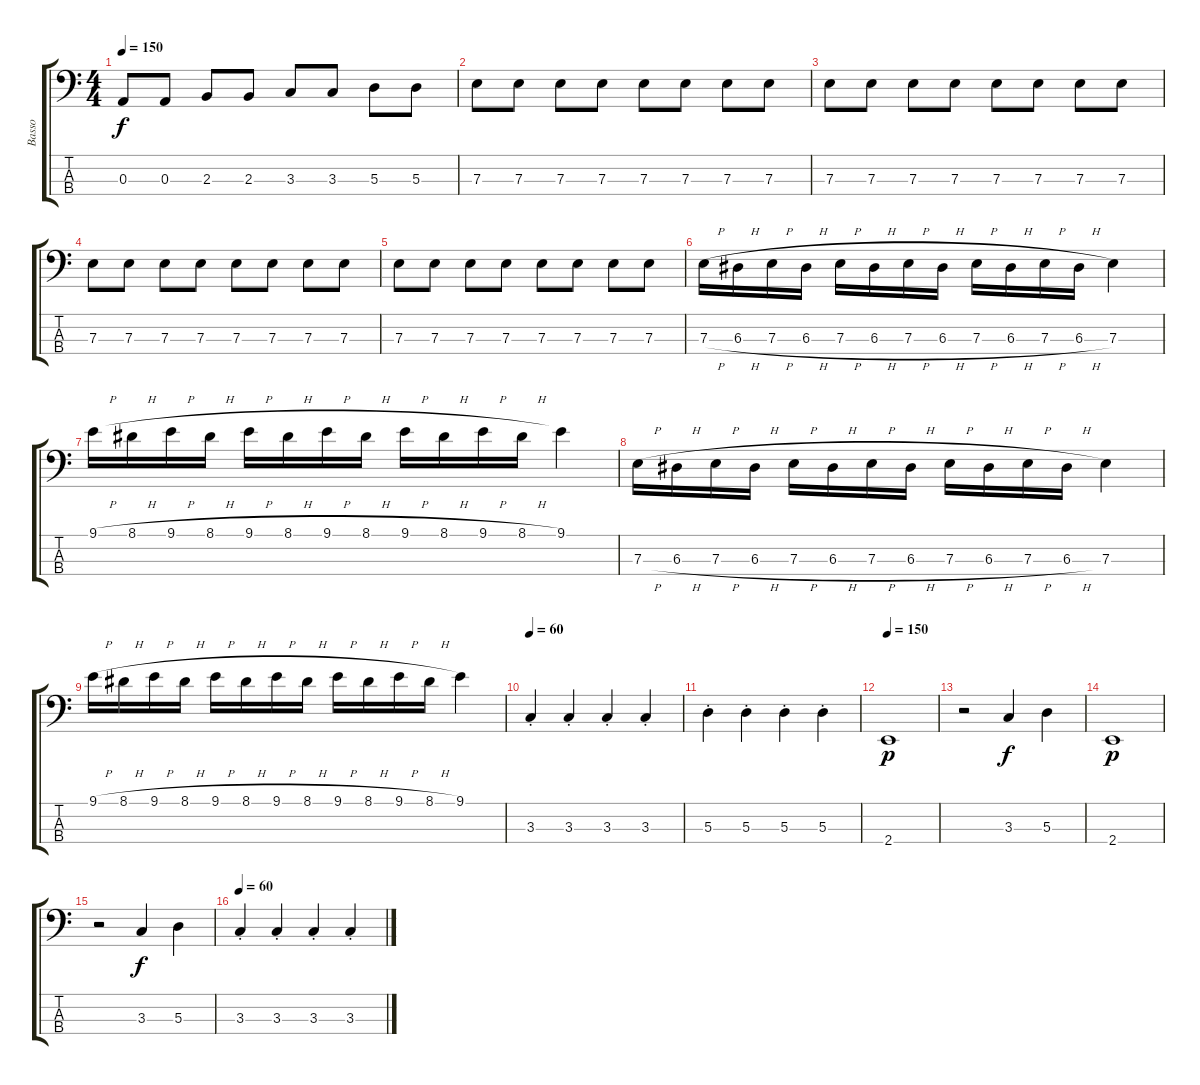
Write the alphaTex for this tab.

\track ("Basso" "Basso") {instrument electricbassfinger}
\staff {score tabs}
\tuning (G2 D2 A1 D1) {hide}
\ts (4 4)
\tempo 150
\clef f4
\ks c
0.3.8{dy f} 0.3.8 2.3.8 2.3.8 3.3.8 3.3.8 5.3.8 5.3.8 |
7.3.8 7.3.8 7.3.8 7.3.8 7.3.8 7.3.8 7.3.8 7.3.8 |
7.3.8 7.3.8 7.3.8 7.3.8 7.3.8 7.3.8 7.3.8 7.3.8 |
7.3.8 7.3.8 7.3.8 7.3.8 7.3.8 7.3.8 7.3.8 7.3.8 |
7.3.8 7.3.8 7.3.8 7.3.8 7.3.8 7.3.8 7.3.8 7.3.8 |
7.3{h}.16 6.3{h}.16 7.3{h}.16 6.3{h}.16 7.3{h}.16 6.3{h}.16 7.3{h}.16 6.3{h}.16 7.3{h}.16 6.3{h}.16 7.3{h}.16 6.3{h}.16 7.3.4 |
9.1{h}.16 8.1{h}.16 9.1{h}.16 8.1{h}.16 9.1{h}.16 8.1{h}.16 9.1{h}.16 8.1{h}.16 9.1{h}.16 8.1{h}.16 9.1{h}.16 8.1{h}.16 9.1.4 |
7.3{h}.16 6.3{h}.16 7.3{h}.16 6.3{h}.16 7.3{h}.16 6.3{h}.16 7.3{h}.16 6.3{h}.16 7.3{h}.16 6.3{h}.16 7.3{h}.16 6.3{h}.16 7.3.4 |
9.1{h}.16 8.1{h}.16 9.1{h}.16 8.1{h}.16 9.1{h}.16 8.1{h}.16 9.1{h}.16 8.1{h}.16 9.1{h}.16 8.1{h}.16 9.1{h}.16 8.1{h}.16 9.1.4 |
\tempo 60
3.3{st}.4 3.3{st}.4 3.3{st}.4 3.3{st}.4 |
5.3{st}.4 5.3{st}.4 5.3{st}.4 5.3{st}.4 |
\tempo 150
2.4.1{dy p} |
r.2 3.3.4{dy f} 5.3.4 |
2.4.1{dy p} |
r.2 3.3.4{dy f} 5.3.4 |
\tempo 60
3.3{st}.4 3.3{st}.4 3.3{st}.4 3.3{st}.4
